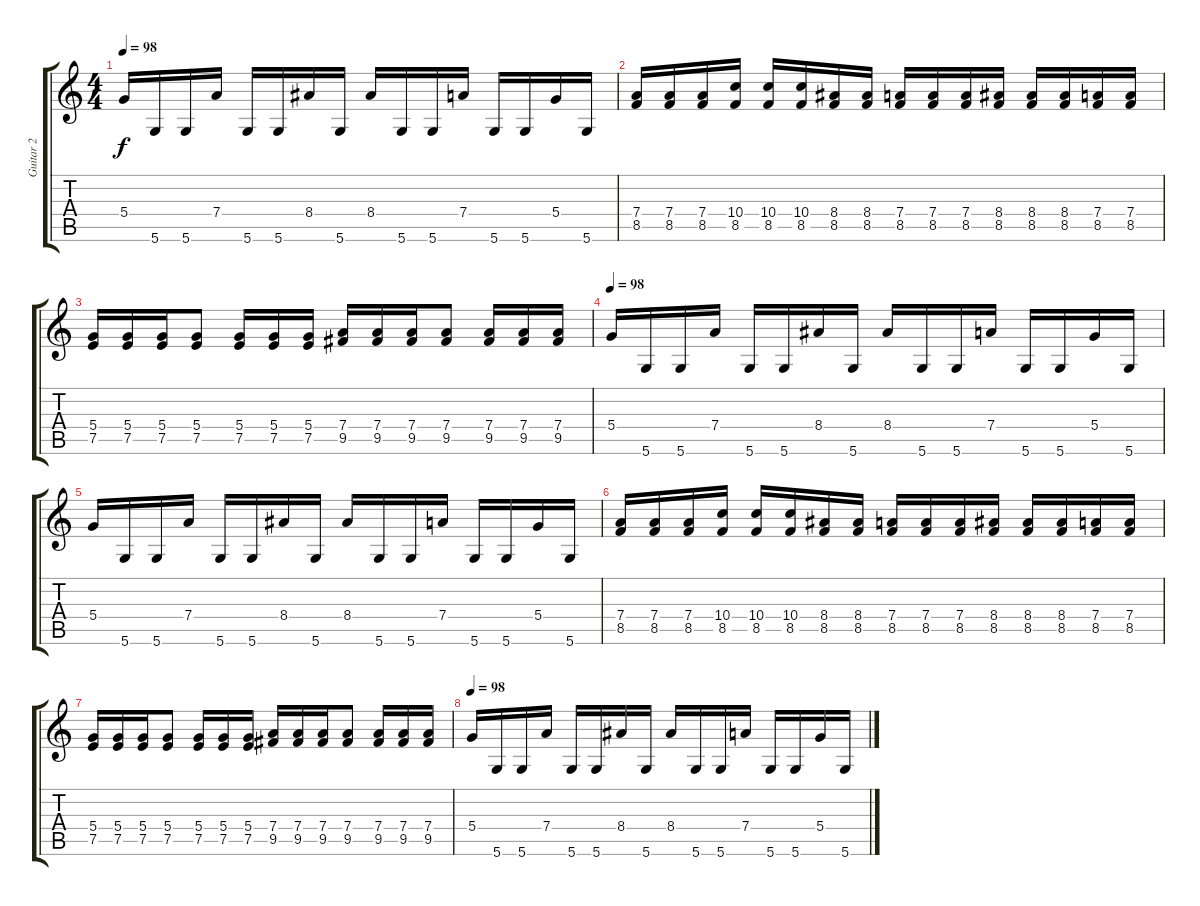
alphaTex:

\track ("Guitar 2" "Guitar 2") {instrument distortionguitar}
\staff {score tabs}
\tuning (E4 B3 G3 D3 A2 D2) {hide}
\ts (4 4)
\tempo 98
\clef g2
\ks c
5.4.16{dy f} 5.6.16 5.6.16 7.4.16 5.6.16 5.6.16 8.4.16 5.6.16 8.4.16 5.6.16 5.6.16 7.4.16 5.6.16 5.6.16 5.4.16 5.6.16 |
(7.4 8.5).16 (7.4 8.5).16 (7.4 8.5).16 (10.4 8.5).16 (10.4 8.5).16 (10.4 8.5).16 (8.4 8.5).16 (8.4 8.5).16 (7.4 8.5).16 (7.4 8.5).16 (7.4 8.5).16 (8.4 8.5).16 (8.4 8.5).16 (8.4 8.5).16 (7.4 8.5).16 (7.4 8.5).16 |
(5.4 7.5).16 (5.4 7.5).16 (5.4 7.5).16 (5.4 7.5).8 (5.4 7.5).16 (5.4 7.5).16 (5.4 7.5).16 (7.4 9.5).16 (7.4 9.5).16 (7.4 9.5).16 (7.4 9.5).8 (7.4 9.5).16 (7.4 9.5).16 (7.4 9.5).16 |
\section ("" "")
\tempo 98
5.4.16{volume 6} 5.6.16 5.6.16 7.4.16 5.6.16 5.6.16 8.4.16 5.6.16 8.4.16 5.6.16 5.6.16 7.4.16 5.6.16 5.6.16 5.4.16 5.6.16 |
5.4.16 5.6.16 5.6.16 7.4.16 5.6.16 5.6.16 8.4.16 5.6.16 8.4.16 5.6.16 5.6.16 7.4.16 5.6.16 5.6.16 5.4.16 5.6.16 |
(7.4 8.5).16 (7.4 8.5).16 (7.4 8.5).16 (10.4 8.5).16 (10.4 8.5).16 (10.4 8.5).16 (8.4 8.5).16 (8.4 8.5).16 (7.4 8.5).16 (7.4 8.5).16 (7.4 8.5).16 (8.4 8.5).16 (8.4 8.5).16 (8.4 8.5).16 (7.4 8.5).16 (7.4 8.5).16 |
(5.4 7.5).16 (5.4 7.5).16 (5.4 7.5).16 (5.4 7.5).8 (5.4 7.5).16 (5.4 7.5).16 (5.4 7.5).16 (7.4 9.5).16 (7.4 9.5).16 (7.4 9.5).16 (7.4 9.5).8 (7.4 9.5).16 (7.4 9.5).16 (7.4 9.5).16 |
\tempo 98
5.4.16{volume 6} 5.6.16 5.6.16 7.4.16 5.6.16 5.6.16 8.4.16 5.6.16 8.4.16 5.6.16 5.6.16 7.4.16 5.6.16 5.6.16 5.4.16 5.6.16
